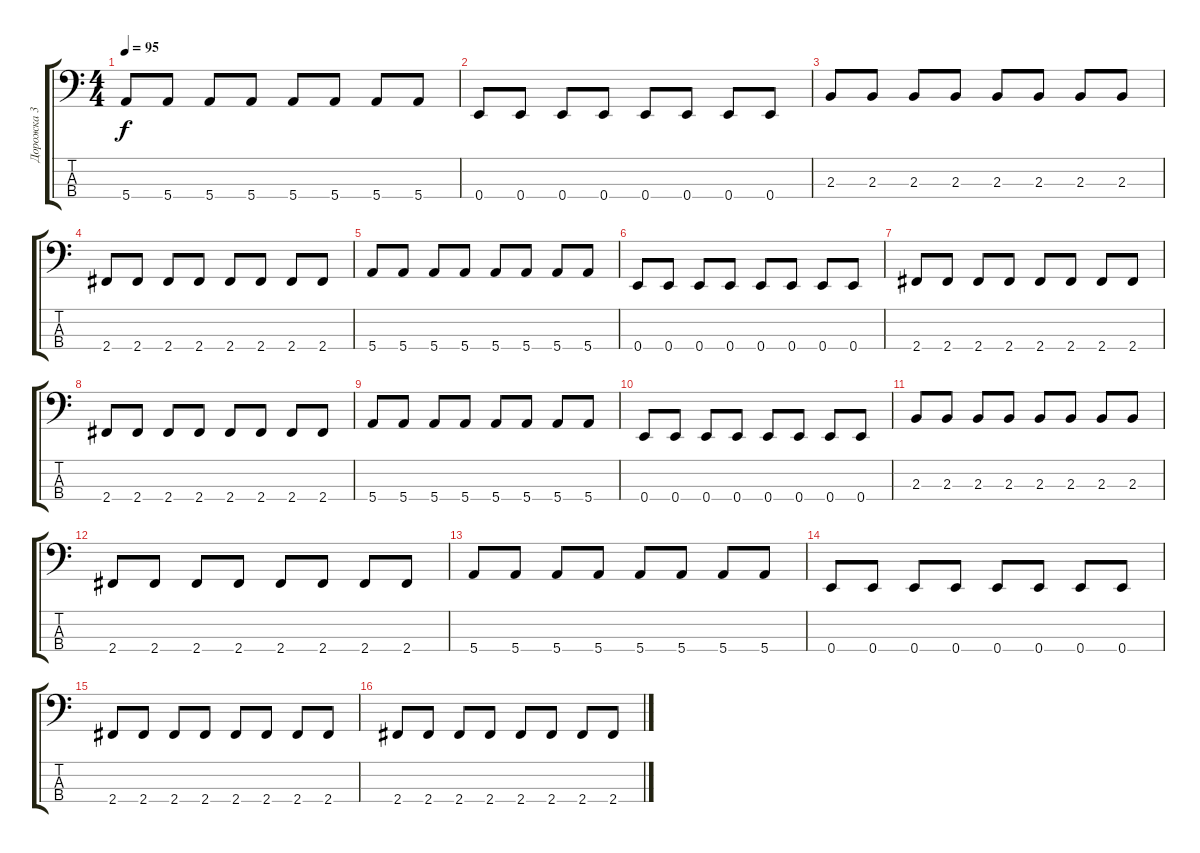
\track ("Дорожка 3" "Дорожка 3") {instrument electricbassfinger}
\staff {score tabs}
\tuning (G2 D2 A1 E1) {hide}
\ts (4 4)
\tempo 95
\clef f4
\ks c
5.4.8{dy f} 5.4.8 5.4.8 5.4.8 5.4.8 5.4.8 5.4.8 5.4.8 |
0.4.8 0.4.8 0.4.8 0.4.8 0.4.8 0.4.8 0.4.8 0.4.8 |
2.3.8 2.3.8 2.3.8 2.3.8 2.3.8 2.3.8 2.3.8 2.3.8 |
2.4.8 2.4.8 2.4.8 2.4.8 2.4.8 2.4.8 2.4.8 2.4.8 |
5.4.8 5.4.8 5.4.8 5.4.8 5.4.8 5.4.8 5.4.8 5.4.8 |
0.4.8 0.4.8 0.4.8 0.4.8 0.4.8 0.4.8 0.4.8 0.4.8 |
2.4.8 2.4.8 2.4.8 2.4.8 2.4.8 2.4.8 2.4.8 2.4.8 |
2.4.8 2.4.8 2.4.8 2.4.8 2.4.8 2.4.8 2.4.8 2.4.8 |
5.4.8 5.4.8 5.4.8 5.4.8 5.4.8 5.4.8 5.4.8 5.4.8 |
0.4.8 0.4.8 0.4.8 0.4.8 0.4.8 0.4.8 0.4.8 0.4.8 |
2.3.8 2.3.8 2.3.8 2.3.8 2.3.8 2.3.8 2.3.8 2.3.8 |
2.4.8 2.4.8 2.4.8 2.4.8 2.4.8 2.4.8 2.4.8 2.4.8 |
5.4.8 5.4.8 5.4.8 5.4.8 5.4.8 5.4.8 5.4.8 5.4.8 |
0.4.8 0.4.8 0.4.8 0.4.8 0.4.8 0.4.8 0.4.8 0.4.8 |
2.4.8 2.4.8 2.4.8 2.4.8 2.4.8 2.4.8 2.4.8 2.4.8 |
2.4.8 2.4.8 2.4.8 2.4.8 2.4.8 2.4.8 2.4.8 2.4.8
